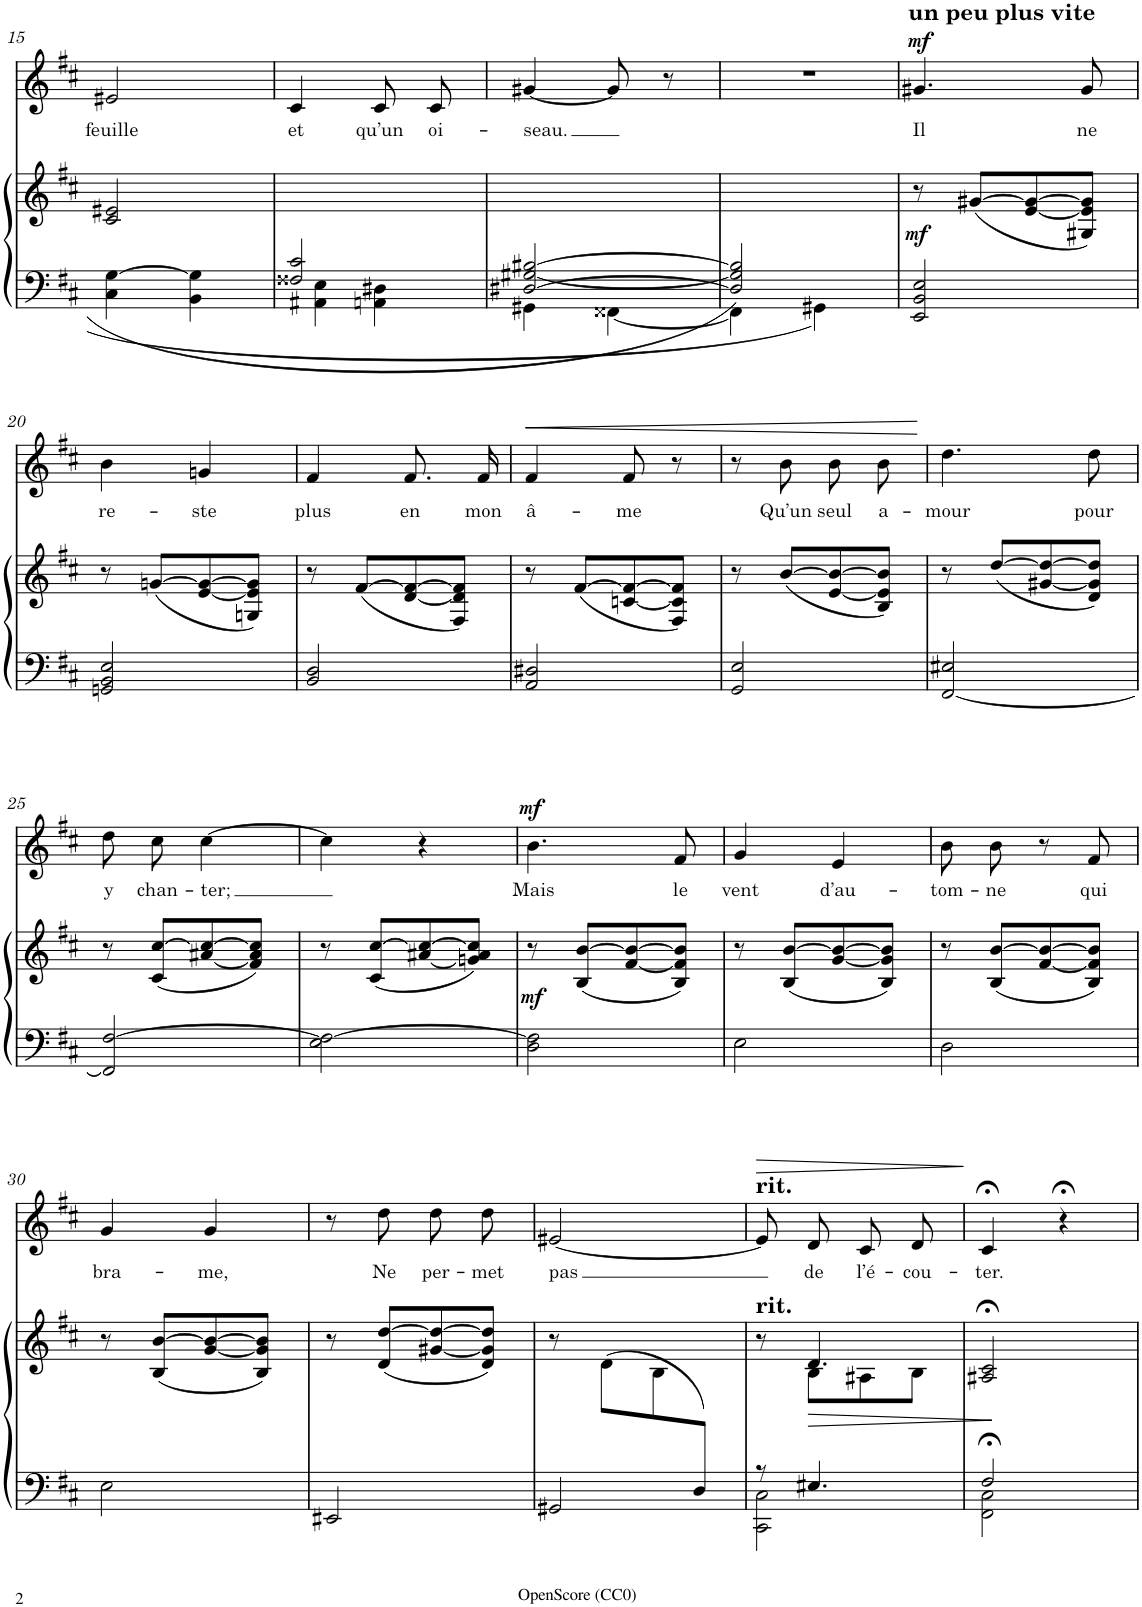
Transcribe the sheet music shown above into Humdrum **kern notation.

**kern	**kern	**dynam	**kern	**text	**dynam
*part2	*part2	*part2	*part1	*part1	*part1
*staff3	*staff2	*staff2/3	*staff1	*staff1	*staff1
*I"Piano	*	*	*I"Chant Voice	*	*
*I'Pno	*	*	*	*	*
!!LO:PB:g=z
*clefF4	*clefG2	*	*clefG2	*	*
*k[f#c#]	*k[f#c#]	*	*k[f#c#]	*	*
*M2/4	*M2/4	*	*M2/4	*	*
=15	=15	=15	=15	=15	=15
!	!	!	!	!LO:LY:b	!
4C#\ [4G\	2c#/ 2e#X/	.	2e#X/	feuille	.
4BB\ 4G\]	.	.	.	.	.
=16	=16	=16	=16	=16	=16
*^	*	*	*	*	*
!	!	!	!	!	!LO:LY:b	!
2F##X/ 2c#/	4AA#X\ 4E\	2ryy	.	4c#/	et	.
!	!	!	!	!	!LO:LY:b	!
.	4AAn\ 4D#X\	.	.	8c#/L	qu’un	.
!	!	!	!	!	!LO:LY:b	!
.	.	.	.	8c#/J	oi-	.
=17	=17	=17	=17	=17	=17	=17
!	!	!	!	!	!LO:LY:b	!
[>2D#X/ [2G#X/ [2B#X/	4GG#X\	2ryy	.	[4g#X/	-seau.	.
.	[<4FF##X\	.	.	8g#/]	.	.
.	.	.	.	8r	.	.
=18	=18	=18	=18	=18	=18	=18
2D#/] 2G#/] 2B#/]	4FF##\]	2ryy	.	2r	.	.
.	4GG#X\	.	.	.	.	.
=19	=19	=19	=19	=19	=19	=19
!	!	!	!	!LO:TX:a:B:t=un peu plus vite	!	!
!	!	!	!LO:DY:a=2	!	!LO:LY:b	!LO:DY:a
*v	*v	*	*	*	*	*
2EE/ 2BB/ 2E/	8r	mf	4.g#X/	Il	mf
.	([>8g#X/L	.	.	.	.
.	[8e/ 8g#/_	.	.	.	.
!	!	!	!	!LO:LY:b	!
.	8G#X/ 8e/] 8g#/]J)	.	8g#/	ne	.
!!LO:LB:g=z
=20	=20	=20	=20	=20	=20
!	!	!	!	!LO:LY:b	!
2GGn/ 2BB/ 2E/	8r	.	4b\	re-	.
.	([>8gn/L	.	.	.	.
!	!	!	!	!LO:LY:b	!
.	[8e/ 8g/_	.	4gn/	-ste	.
.	8Gn/ 8e/] 8g/]J)	.	.	.	.
=21	=21	=21	=21	=21	=21
!	!	!	!	!LO:LY:b	!
2BB/ 2D/	8r	.	4f#/	plus	.
.	([>8f#/L	.	.	.	.
!	!	!	!	!LO:LY:b	!
.	[8d/ 8f#/_	.	8.f#/L	en	.
.	8F#/ 8d/] 8f#/]J)	.	.	.	.
!	!	!	!	!LO:LY:b	!
.	.	.	16f#/Jk	mon	.
=22	=22	=22	=22	=22	=22
!	!	!	!	!LO:LY:b	!LO:HP:b
2AA/ 2D#X/	8r	.	4f#/	â-	<
.	([>8f#/L	.	.	.	.
!	!	!	!	!LO:LY:b	!
.	[8cn/ 8f#/_	.	8f#/	-me	.
.	8F#/ 8c/] 8f#/]J)	.	8r	.	.
=23	=23	=23	=23	=23	=23
2GG/ 2E/	8r	.	8r	.	.
!	!	!	!	!LO:LY:b	!
.	([>8b/L	.	8b\	Qu’un	.
!	!	!	!	!LO:LY:b	!
.	[8e/ 8b/_	.	8b\L	seul	.
!	!	!	!	!LO:LY:b	!
.	8B/ 8e/] 8b/]J)	.	8b\J	a-	.
.	.	.	.	.	[
=24	=24	=24	=24	=24	=24
!	!	!	!	!LO:LY:b	!
[2FF#/ 2E#X/	8r	.	4.dd\	-mour	.
.	([>8dd/L	.	.	.	.
.	[8g#X/ 8dd/_	.	.	.	.
!	!	!	!	!LO:LY:b	!
.	8d/ 8g#/] 8dd/]J)	.	8dd\	pour	.
!!LO:LB:g=z
=25	=25	=25	=25	=25	=25
!	!	!	!	!LO:LY:b	!
2FF#/] [2F#/	8r	.	8dd\L	y	.
!	!	!	!	!LO:LY:b	!
.	(8c#/ [>8cc#/L	.	8cc#\J	chan-	.
!	!	!	!	!LO:LY:b	!
.	[8a#X/ 8cc#/_	.	[4cc#\	-ter;	.
.	8f#/ 8a#/] 8cc#/]J)	.	.	.	.
=26	=26	=26	=26	=26	=26
2E\ 2F#\_	8r	.	4cc#\]	.	.
.	(8c#/ [>8cc#/L	.	.	.	.
.	[8a#X/ 8cc#/_	.	4r	.	.
.	8gn/ 8a#/] 8cc#/]J)	.	.	.	.
=27	=27	=27	=27	=27	=27
!	!	!LO:DY:a=2	!	!LO:LY:b	!LO:DY:a
2D\ 2F#\]	8r	mf	4.b\	Mais	mf
.	(8B/ [>8b/L	.	.	.	.
.	[8f#/ 8b/_	.	.	.	.
!	!	!	!	!LO:LY:b	!
.	8B/ 8f#/] 8b/]J)	.	8f#/	le	.
=28	=28	=28	=28	=28	=28
!	!	!	!	!LO:LY:b	!
2E\	8r	.	4g/	vent	.
.	(8B/ [>8b/L	.	.	.	.
!	!	!	!	!LO:LY:b	!
.	[8g/ 8b/_	.	4e/	d’au-	.
.	8B/ 8g/] 8b/]J)	.	.	.	.
=29	=29	=29	=29	=29	=29
!	!	!	!	!LO:LY:b	!
2D\	8r	.	8b\L	-tom-	.
!	!	!	!	!LO:LY:b	!
.	(8B/ [>8b/L	.	8b\J	-ne	.
.	[8f#/ 8b/_	.	8r	.	.
!	!	!	!	!LO:LY:b	!
.	8B/ 8f#/] 8b/]J)	.	8f#/	qui	.
!!LO:LB:g=z
=30	=30	=30	=30	=30	=30
!	!	!	!	!LO:LY:b	!
2E\	8r	.	4g/	bra-	.
.	(8B/ [>8b/L	.	.	.	.
!	!	!	!	!LO:LY:b	!
.	[8g/ 8b/_	.	4g/	-me,	.
.	8B/ 8g/] 8b/]J)	.	.	.	.
=31	=31	=31	=31	=31	=31
2EE#X/	8r	.	8r	.	.
!	!	!	!	!LO:LY:b	!
.	(8d/ [>8dd/L	.	8dd\	Ne	.
!	!	!	!	!LO:LY:b	!
.	[8g#X/ 8dd/_	.	8dd\L	per-	.
!	!	!	!	!LO:LY:b	!
.	8d/ 8g#/] 8dd/]J)	.	8dd\J	-met	.
=32	=32	=32	=32	=32	=32
*^	*	*	*	*	*
!	!	!	!	!	!LO:LY:b	!
4.ryy	2GG#X/	8r	.	[2e#X/	pas	.
.	.	(8d\L	.	.	.	.
.	.	8B\	.	.	.	.
8D/J)	.	8ryy	.	.	.	.
=33	=33	=33	=33	=33	=33	=33
*	*	*^	*	*	*	*
!	!	!	!	!	!LO:TX:a:B:t=rit.	!	!
!	!	!LO:TX:a:B:t=rit.	!	!	!	!	!
!	!	!	!	!	!	!	!LO:HP:b
8r	2CC#\ 2C#\	8r	8ryy	.	8e#/L]	.	>
!	!	!	!	!LO:HP:b	!	!LO:LY:b	!
4.E#X/	.	4.d/	8B\L	>	8d/J	de	.
!	!	!	!	!	!	!LO:LY:b	!
.	.	.	8A#X\	.	8c#/L	l’é-	.
!	!	!	!	!	!	!LO:LY:b	!
.	.	.	8B\J	.	8d/J	-cou-	.
*v	*v	*	*	*	*	*	*
*	*v	*v	*	*	*	*
.	.	.	.	.	]
=34	=34	=34	=34	=34	=34
*^	*	*	*	*	*
!	!	!	!	!	!LO:LY:b	!
2F#;</	2FF#\ 2C#\	2A#X/;< 2c#/;<	.	4c#;</	-ter.	.
.	.	.	.	4r;<	.	.
*v	*v	*	*	*	*	*
.	.	]	.	.	.
=	=	=	=	=	=
*-	*-	*-	*-	*-	*-
